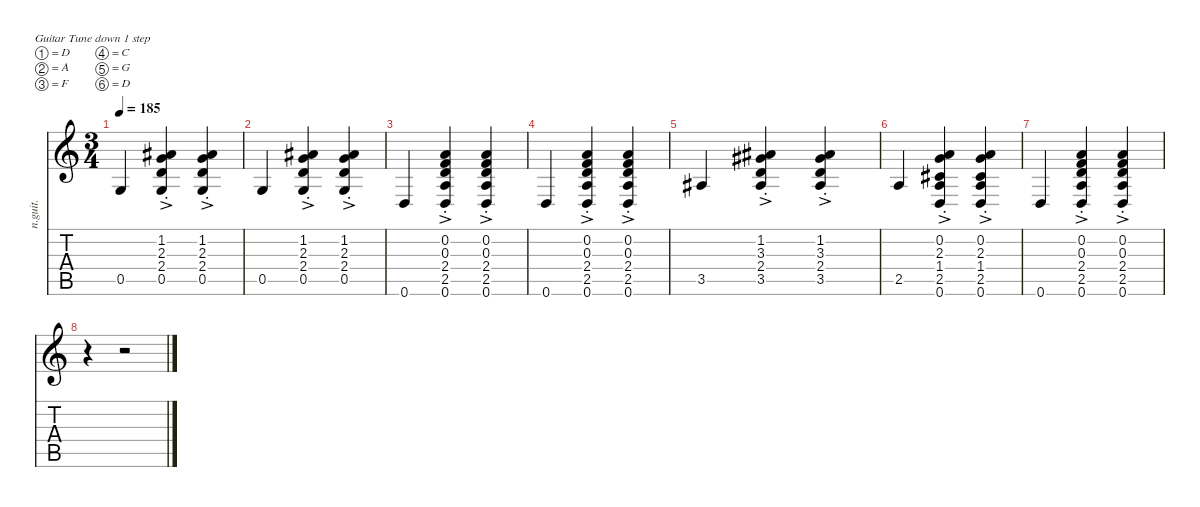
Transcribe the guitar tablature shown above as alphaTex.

\defaultSystemsLayout 4
\hideDynamics
\bracketExtendMode nobrackets
\otherSystemsTrackNameOrientation horizontal
\track ("Rhythm" "n.guit.") {instrument acousticguitarnylon}
\staff {score tabs}
\tuning (D4 A3 F3 C3 G2 D2)
\ts (3 4)
\tempo 185
\clef g2
\ks c
0.5.4{dy f beam Up} (1.2{ac st acc #} 2.3{ac st} 2.4{ac st} 0.5{ac st}).4{dy mf beam Up} (1.2{ac st acc #} 2.3 2.4 0.5).4{dy f beam Up} |
0.5.4{beam Up} (1.2{ac st acc #} 2.3{ac st} 2.4{ac st} 0.5{ac st}).4{dy mf beam Up} (1.2{ac st acc #} 2.3 2.4 0.5).4{dy f beam Up} |
0.6.4{beam Up} (0.2{ac st} 0.3{ac st} 2.4{ac st} 2.5{ac st} 0.6{ac st}).4{dy mf beam Up} (0.2{ac st} 0.3 2.4 2.5 0.6).4{dy f beam Up} |
0.6.4{beam Up} (0.2{ac st} 0.3{ac st} 2.4{ac st} 2.5{ac st} 0.6{ac st}).4{dy mf beam Up} (0.2{ac st} 0.3 2.4 2.5 0.6).4{dy f beam Up} |
3.5{acc #}.4{beam Up} (1.2{ac st acc #} 3.3{ac st acc #} 2.4{ac st} 3.5{ac st acc #}).4{dy mf beam Up} (1.2{ac st acc #} 3.3{acc #} 2.4 3.5{acc #}).4{dy f beam Up} |
2.5.4{beam Up} (0.2{ac st} 2.3{ac st} 1.4{ac st acc #} 2.5{ac st} 0.6{ac st}).4{dy mf beam Up} (0.2{ac st} 2.3 1.4{acc #} 2.5 0.6).4{dy f beam Up} |
0.6.4{beam Up} (0.2{ac st} 0.3{ac st} 2.4{ac st} 2.5{ac st} 0.6{ac st}).4{dy mf beam Up} (0.2{ac st} 0.3 2.4 2.5 0.6).4{dy f beam Up} |
r.4{beam Down} r.2{beam Down}
